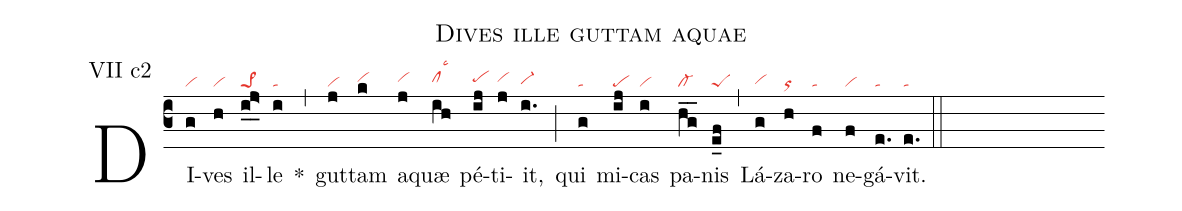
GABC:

name: Dives ille guttam aquae;
annotation: VII c2;
mode: 7;
nabc-lines: 1;
%%
(c3)
DI(g|vi)ves(h|vi) il(i_0!j>_0|pe>1)le(i|ta) *(,)
gut(j|vi)tam(k|vihh) a(j|vihh)quæ(ih|clhhlsc3) pé(ij|pehh)ti(j|vihh)it,(i.|vi-hg) (;)
qui(g|ta) mi(ij|pe)cas(i|vi) pa(hg__|cl-)nis(e_f|peS) (,)
Lá(g|vihg)za(h|or)ro(f|ta) ne(f|vi)gá(e.|ta)vit.(e.|ta) (::)
